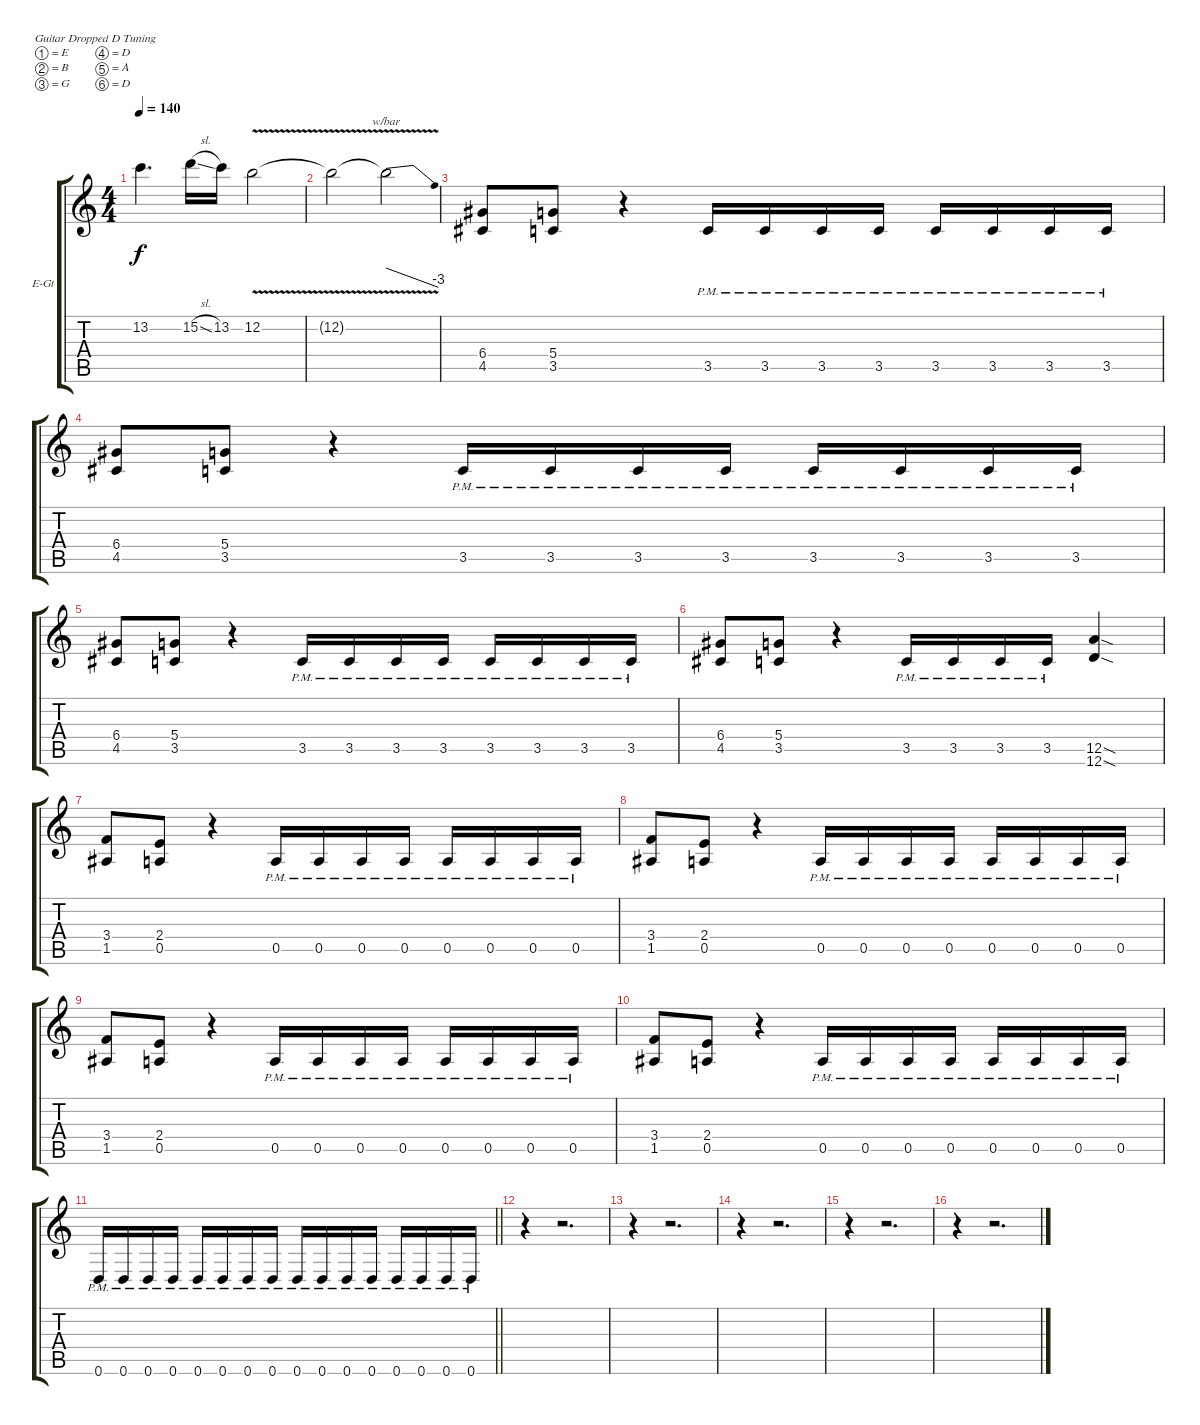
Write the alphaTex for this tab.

\bracketExtendMode groupsimilarinstruments
\firstSystemTrackNameOrientation horizontal
\otherSystemsTrackNameOrientation horizontal
\track ("Rythm Guitar" "E-Gt") {instrument distortionguitar}
\staff {score tabs}
\tuning (E4 B3 G3 D3 A2 D2)
\ts (4 4)
\tempo 140
\clef g2
\ks c
13.2.4{d dy f} 15.2{sl}.16 13.2.16 12.2{v}.2 |
12.2{v t}.2 12.2{t}.2{tbe (dive default 0 0 60 -12)} |
(6.4 4.5).8 (5.4 3.5).8 r.4 3.5{pm}.16 3.5{pm}.16 3.5{pm}.16 3.5{pm}.16 3.5{pm}.16 3.5{pm}.16 3.5{pm}.16 3.5{pm}.16 |
(6.4 4.5).8 (5.4 3.5).8 r.4 3.5{pm}.16 3.5{pm}.16 3.5{pm}.16 3.5{pm}.16 3.5{pm}.16 3.5{pm}.16 3.5{pm}.16 3.5{pm}.16 |
(6.4 4.5).8 (5.4 3.5).8 r.4 3.5{pm}.16 3.5{pm}.16 3.5{pm}.16 3.5{pm}.16 3.5{pm}.16 3.5{pm}.16 3.5{pm}.16 3.5{pm}.16 |
(6.4 4.5).8 (5.4 3.5).8 r.4 3.5{pm}.16 3.5{pm}.16 3.5{pm}.16 3.5{pm}.16 (12.5{sod} 12.6{sod}).4 |
(3.4 1.5).8 (2.4 0.5).8 r.4 0.5{pm}.16 0.5{pm}.16 0.5{pm}.16 0.5{pm}.16 0.5{pm}.16 0.5{pm}.16 0.5{pm}.16 0.5{pm}.16 |
(3.4 1.5).8 (2.4 0.5).8 r.4 0.5{pm}.16 0.5{pm}.16 0.5{pm}.16 0.5{pm}.16 0.5{pm}.16 0.5{pm}.16 0.5{pm}.16 0.5{pm}.16 |
(3.4 1.5).8 (2.4 0.5).8 r.4 0.5{pm}.16 0.5{pm}.16 0.5{pm}.16 0.5{pm}.16 0.5{pm}.16 0.5{pm}.16 0.5{pm}.16 0.5{pm}.16 |
(3.4 1.5).8 (2.4 0.5).8 r.4 0.5{pm}.16 0.5{pm}.16 0.5{pm}.16 0.5{pm}.16 0.5{pm}.16 0.5{pm}.16 0.5{pm}.16 0.5{pm}.16 |
\barLineRight lightlight
0.6{pm}.16 0.6{pm}.16 0.6{pm}.16 0.6{pm}.16 0.6{pm}.16 0.6{pm}.16 0.6{pm}.16 0.6{pm}.16 0.6{pm}.16 0.6{pm}.16 0.6{pm}.16 0.6{pm}.16 0.6{pm}.16 0.6{pm}.16 0.6{pm}.16 0.6{pm}.16 |
r.4 r.2{d} |
r.4 r.2{d} |
r.4 r.2{d} |
r.4 r.2{d} |
r.4 r.2{d}
